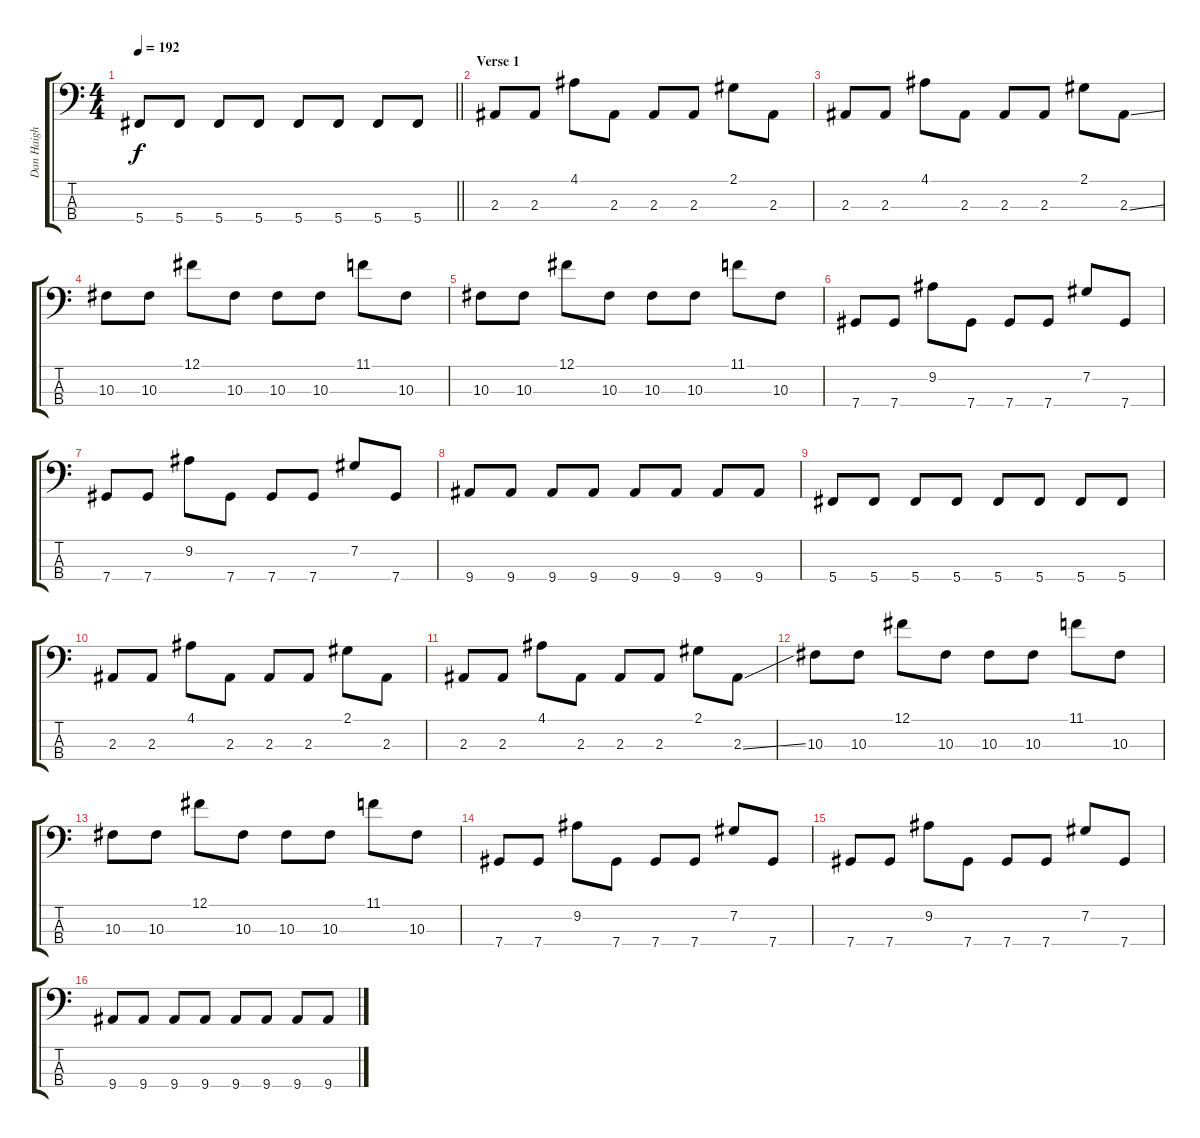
\track ("Dan Haigh" "Dan Haigh") {instrument electricbasspick}
\staff {score tabs}
\tuning (Gb2 Db2 Ab1 Db1) {hide}
\ts (4 4)
\tempo 192
\clef f4
\barLineRight lightlight
\ks c
5.4.8{dy f} 5.4.8 5.4.8 5.4.8 5.4.8 5.4.8 5.4.8 5.4.8 |
\section ("" "Verse 1")
2.3.8 2.3.8 4.1.8 2.3.8 2.3.8 2.3.8 2.1.8 2.3.8 |
2.3.8 2.3.8 4.1.8 2.3.8 2.3.8 2.3.8 2.1.8 2.3{ss}.8 |
10.3.8 10.3.8 12.1.8 10.3.8 10.3.8 10.3.8 11.1.8 10.3.8 |
10.3.8 10.3.8 12.1.8 10.3.8 10.3.8 10.3.8 11.1.8 10.3.8 |
7.4.8 7.4.8 9.2.8 7.4.8 7.4.8 7.4.8 7.2.8 7.4.8 |
7.4.8 7.4.8 9.2.8 7.4.8 7.4.8 7.4.8 7.2.8 7.4.8 |
9.4.8 9.4.8 9.4.8 9.4.8 9.4.8 9.4.8 9.4.8 9.4.8 |
5.4.8 5.4.8 5.4.8 5.4.8 5.4.8 5.4.8 5.4.8 5.4.8 |
2.3.8 2.3.8 4.1.8 2.3.8 2.3.8 2.3.8 2.1.8 2.3.8 |
2.3.8 2.3.8 4.1.8 2.3.8 2.3.8 2.3.8 2.1.8 2.3{ss}.8 |
10.3.8 10.3.8 12.1.8 10.3.8 10.3.8 10.3.8 11.1.8 10.3.8 |
10.3.8 10.3.8 12.1.8 10.3.8 10.3.8 10.3.8 11.1.8 10.3.8 |
7.4.8 7.4.8 9.2.8 7.4.8 7.4.8 7.4.8 7.2.8 7.4.8 |
7.4.8 7.4.8 9.2.8 7.4.8 7.4.8 7.4.8 7.2.8 7.4.8 |
9.4.8 9.4.8 9.4.8 9.4.8 9.4.8 9.4.8 9.4.8 9.4.8
